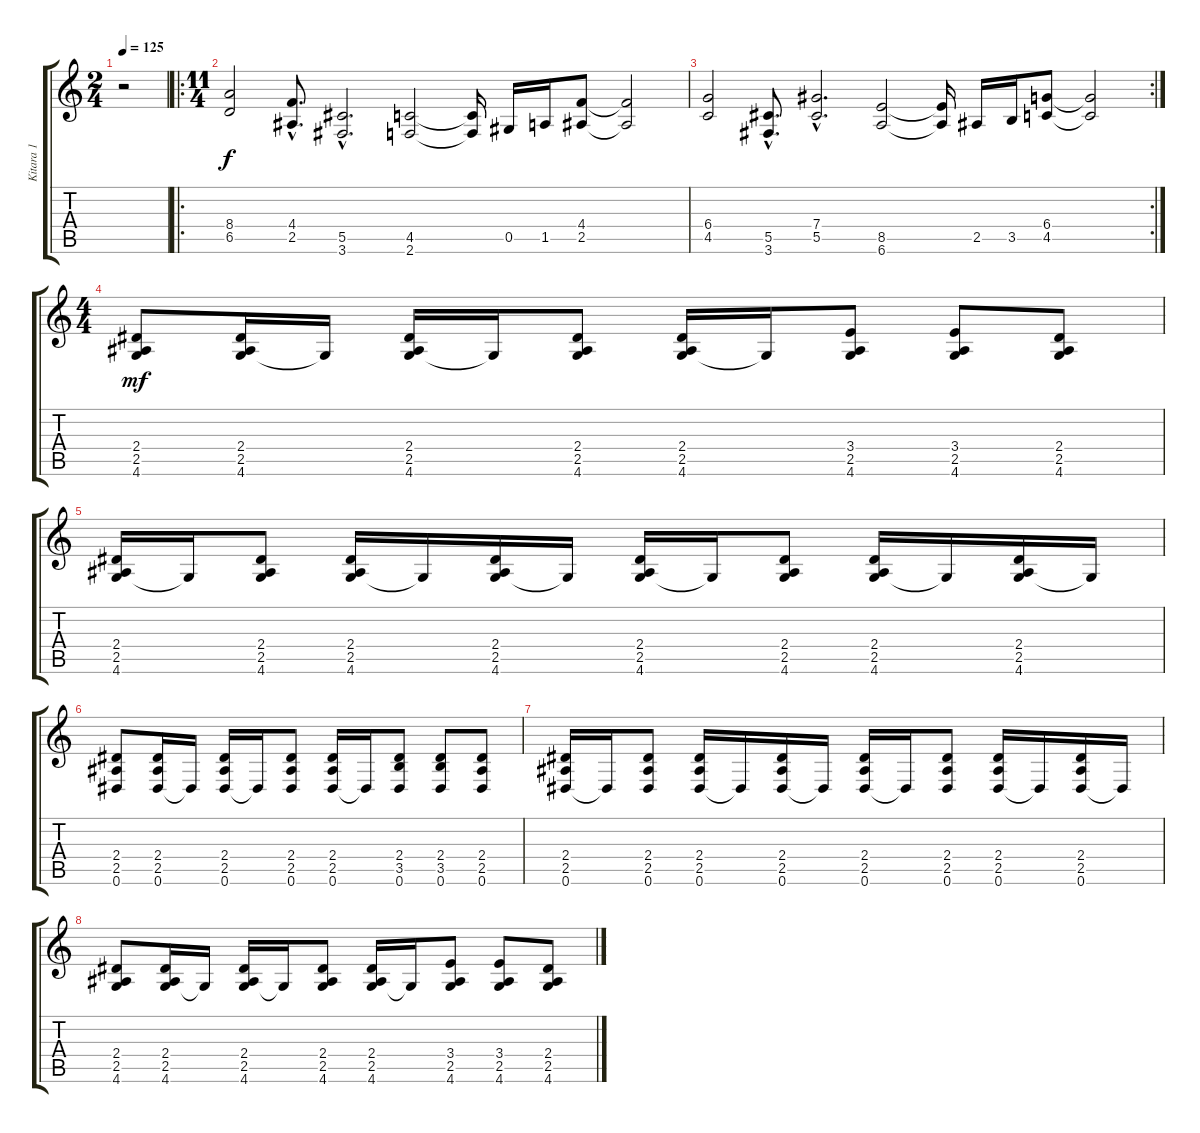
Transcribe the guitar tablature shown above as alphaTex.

\track ("Kitara 1" "Kitara 1") {instrument distortionguitar}
\staff {score tabs}
\tuning (Eb4 Bb3 Gb3 Db3 Ab2 Eb2) {hide}
\ts (2 4)
\tempo 125
\clef g2
\ks c
r.2{dy f instrument distortionguitar} |
\ro
\ts (11 4)
(8.4 6.5).2 (4.4{hac} 2.5{hac}).8{d} (5.5{hac} 3.6{hac}).2{d} (4.5 2.6).2 (4.5{t} 2.6{t}).16 0.5.16 1.5.16 (4.4 2.5).8 (4.4{t} 2.5{t}).2 |
\rc 2
(6.4 4.5).2 (5.5{hac} 3.6{hac}).8{d} (7.4{hac} 5.5{hac}).2{d} (8.5 6.6).2 (8.5{t} 6.6{t}).16 2.5.16 3.5.16 (6.4 4.5).8 (6.4{t} 4.5{t}).2 |
\ts (4 4)
(2.4 2.5 4.6).8{dy mf} (2.4 2.5 4.6).16 4.6{t}.16 (2.4 2.5 4.6).16 4.6{t}.16 (2.4 2.5 4.6).8 (2.4 2.5 4.6).16 4.6{t}.16 (3.4 2.5 4.6).8 (3.4 2.5 4.6).8 (2.4 2.5 4.6).8 |
(2.4 2.5 4.6).16 4.6{t}.16 (2.4 2.5 4.6).8 (2.4 2.5 4.6).16 4.6{t}.16 (2.4 2.5 4.6).16 4.6{t}.16 (2.4 2.5 4.6).16 4.6{t}.16 (2.4 2.5 4.6).8 (2.4 2.5 4.6).16 4.6{t}.16 (2.4 2.5 4.6).16 4.6{t}.16 |
(2.4 2.5 0.6).8 (2.4 2.5 0.6).16 0.6{t}.16 (2.4 2.5 0.6).16 0.6{t}.16 (2.4 2.5 0.6).8 (2.4 2.5 0.6).16 0.6{t}.16 (2.4 3.5 0.6).8 (2.4 3.5 0.6).8 (2.4 2.5 0.6).8 |
(2.4 2.5 0.6).16 0.6{t}.16 (2.4 2.5 0.6).8 (2.4 2.5 0.6).16 0.6{t}.16 (2.4 2.5 0.6).16 0.6{t}.16 (2.4 2.5 0.6).16 0.6{t}.16 (2.4 2.5 0.6).8 (2.4 2.5 0.6).16 0.6{t}.16 (2.4 2.5 0.6).16 0.6{t}.16 |
(2.4 2.5 4.6).8 (2.4 2.5 4.6).16 4.6{t}.16 (2.4 2.5 4.6).16 4.6{t}.16 (2.4 2.5 4.6).8 (2.4 2.5 4.6).16 4.6{t}.16 (3.4 2.5 4.6).8 (3.4 2.5 4.6).8 (2.4 2.5 4.6).8
